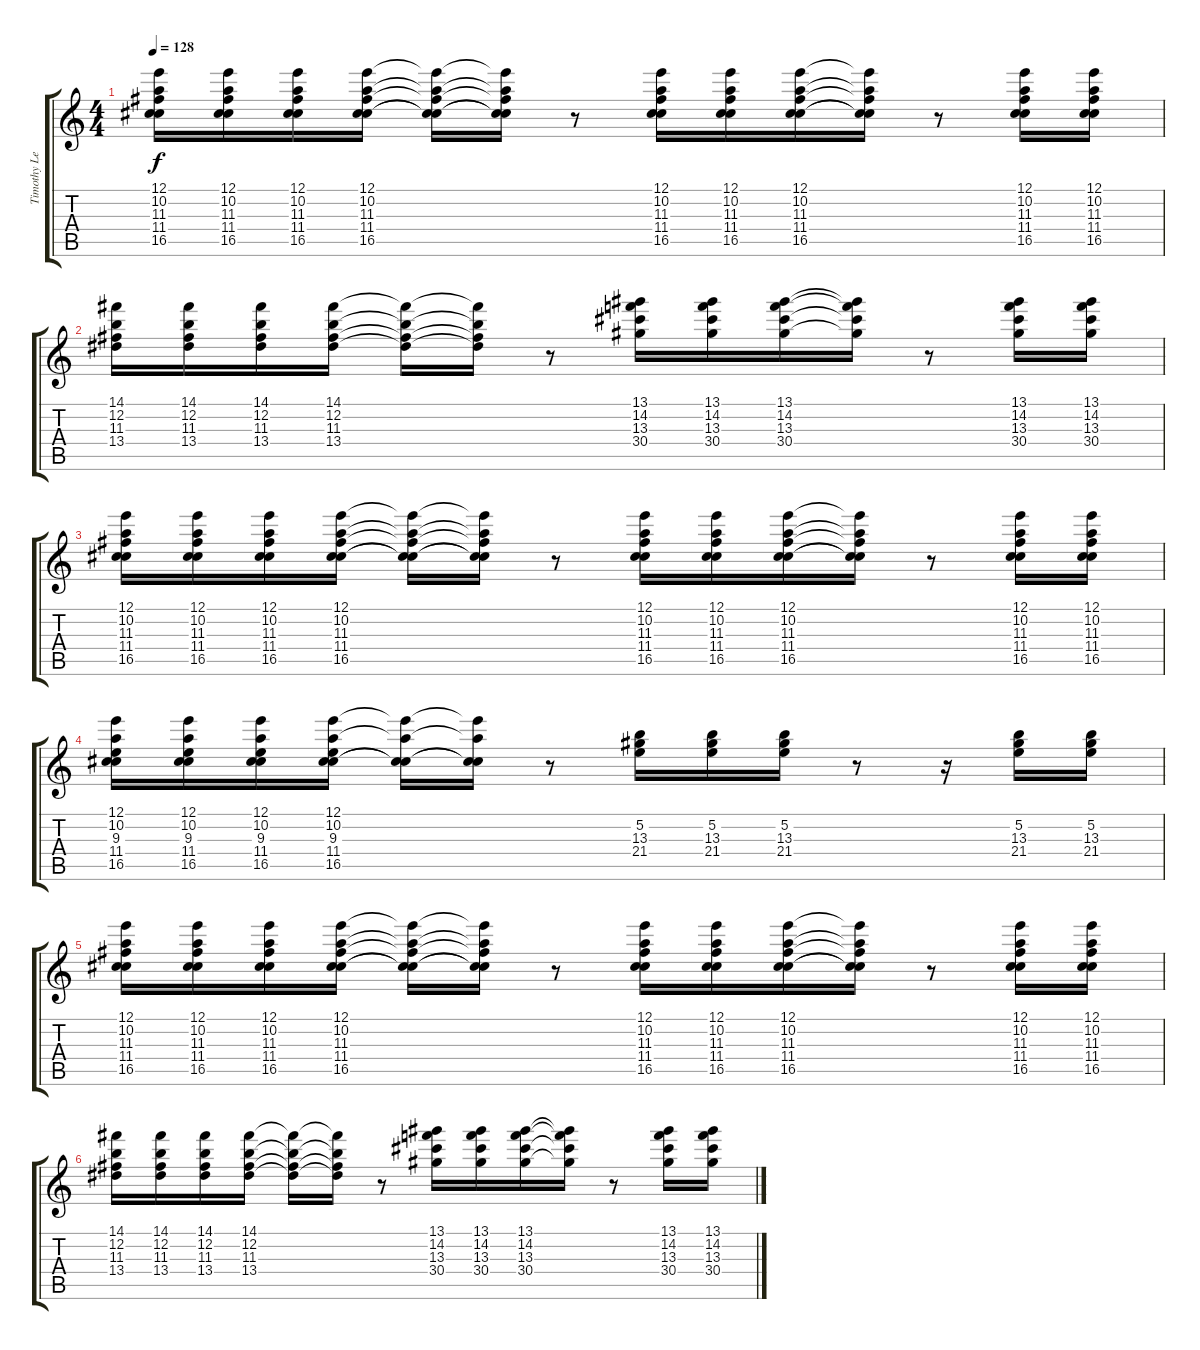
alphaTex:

\track ("Timothy Lever" "Timothy Le") {instrument tremolostrings}
\staff {score tabs}
\tuning (E5 B4 G4 D4 A3 E3) {hide}
\ts (4 4)
\tempo 128
\clef g2
\ks c
(12.1 10.2 11.3 11.4 16.5).16{dy f} (12.1 10.2 11.3 11.4 16.5).16 (12.1 10.2 11.3 11.4 16.5).16 (12.1 10.2 11.3 11.4 16.5).16 (12.1{t} 10.2{t} 11.3{t} 11.4{t} 16.5{t}).16 (12.1{t} 10.2{t} 11.3{t} 11.4{t} 16.5{t}).16 r.8 (12.1 10.2 11.3 11.4 16.5).16 (12.1 10.2 11.3 11.4 16.5).16 (12.1 10.2 11.3 11.4 16.5).16 (12.1{t} 10.2{t} 11.3{t} 11.4{t} 16.5{t}).16 r.8 (12.1 10.2 11.3 11.4 16.5).16 (12.1 10.2 11.3 11.4 16.5).16 |
(14.1 12.2 11.3 13.4).16 (14.1 12.2 11.3 13.4).16 (14.1 12.2 11.3 13.4).16 (14.1 12.2 11.3 13.4).16 (14.1{t} 12.2{t} 11.3{t} 13.4{t}).16 (14.1{t} 12.2{t} 11.3{t} 13.4{t}).16 r.8 (13.1 14.2 13.3 30.4).16 (13.1 14.2 13.3 30.4).16 (13.1 14.2 13.3 30.4).16 (13.1{t} 14.2{t} 13.3{t} 30.4{t}).16 r.8 (13.1 14.2 13.3 30.4).16 (13.1 14.2 13.3 30.4).16 |
(12.1 10.2 11.3 11.4 16.5).16 (12.1 10.2 11.3 11.4 16.5).16 (12.1 10.2 11.3 11.4 16.5).16 (12.1 10.2 11.3 11.4 16.5).16 (12.1{t} 10.2{t} 11.3{t} 11.4{t} 16.5{t}).16 (12.1{t} 10.2{t} 11.3{t} 11.4{t} 16.5{t}).16 r.8 (12.1 10.2 11.3 11.4 16.5).16 (12.1 10.2 11.3 11.4 16.5).16 (12.1 10.2 11.3 11.4 16.5).16 (12.1{t} 10.2{t} 11.3{t} 11.4{t} 16.5{t}).16 r.8 (12.1 10.2 11.3 11.4 16.5).16 (12.1 10.2 11.3 11.4 16.5).16 |
(12.1 10.2 9.3 11.4 16.5).16 (12.1 10.2 9.3 11.4 16.5).16 (12.1 10.2 9.3 11.4 16.5).16 (12.1 10.2 9.3 11.4 16.5).16 (12.1{t} 10.2{t} 11.4{t} 16.5{t}).16 (12.1{t} 10.2{t} 11.4{t} 16.5{t}).16 r.8 (5.2 13.3 21.4).16 (5.2 13.3 21.4).16 (5.2 13.3 21.4).16 r.8 r.16 (5.2 13.3 21.4).16 (5.2 13.3 21.4).16 |
(12.1 10.2 11.3 11.4 16.5).16 (12.1 10.2 11.3 11.4 16.5).16 (12.1 10.2 11.3 11.4 16.5).16 (12.1 10.2 11.3 11.4 16.5).16 (12.1{t} 10.2{t} 11.3{t} 11.4{t} 16.5{t}).16 (12.1{t} 10.2{t} 11.3{t} 11.4{t} 16.5{t}).16 r.8 (12.1 10.2 11.3 11.4 16.5).16 (12.1 10.2 11.3 11.4 16.5).16 (12.1 10.2 11.3 11.4 16.5).16 (12.1{t} 10.2{t} 11.3{t} 11.4{t} 16.5{t}).16 r.8 (12.1 10.2 11.3 11.4 16.5).16 (12.1 10.2 11.3 11.4 16.5).16 |
(14.1 12.2 11.3 13.4).16 (14.1 12.2 11.3 13.4).16 (14.1 12.2 11.3 13.4).16 (14.1 12.2 11.3 13.4).16 (14.1{t} 12.2{t} 11.3{t} 13.4{t}).16 (14.1{t} 12.2{t} 11.3{t} 13.4{t}).16 r.8 (13.1 14.2 13.3 30.4).16 (13.1 14.2 13.3 30.4).16 (13.1 14.2 13.3 30.4).16 (13.1{t} 14.2{t} 13.3{t} 30.4{t}).16 r.8 (13.1 14.2 13.3 30.4).16 (13.1 14.2 13.3 30.4).16
